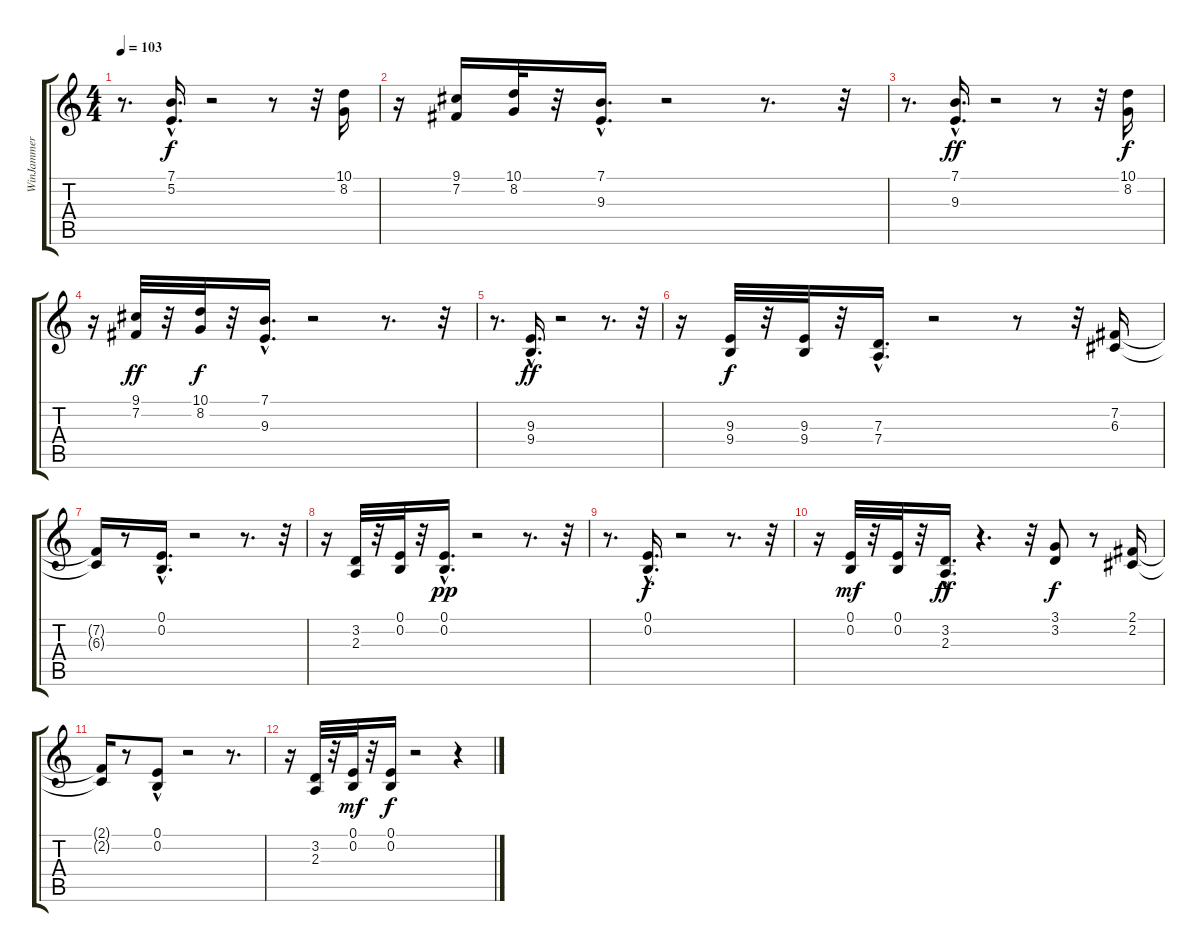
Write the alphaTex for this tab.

\track ("WinJammer Demo" "WinJammer ") {instrument electricpiano2}
\staff {score tabs}
\tuning (E4 B3 G3 D3 A2 E2) {hide}
\ts (4 4)
\tempo 103
\clef g2
\ks c
r.8{d dy f} (7.1{hac} 5.2{hac}).16{d} r.2 r.8 r.32 (10.1 8.2).16 |
r.16 (9.1 7.2).16 (10.1 8.2).32 r.32 (7.1 9.3{hac}).16{d} r.2 r.8{d} r.32 |
r.8{d} (7.1{hac} 9.3{hac}).16{d dy ff} r.2 r.8 r.32 (10.1 8.2).16{dy f} |
r.16 (9.1 7.2).32{dy ff} r.32 (10.1 8.2).32{dy f} r.32 (7.1{hac} 9.3{hac}).16{d} r.2 r.8{d} r.32 |
r.8{d} (9.3{hac} 9.4{hac}).16{d dy ff} r.2 r.8{d} r.32 |
r.16 (9.3 9.4).32{dy f} r.32 (9.3 9.4).32 r.32 (7.3 7.4{hac}).16{d} r.2 r.8 r.32 (7.2 6.3).16 |
(7.2{t} 6.3{t}).16 r.8 (0.1{hac} 0.2{hac}).16{d} r.2 r.8{d} r.32 |
r.16 (3.2 2.3).32 r.32 (0.1 0.2).32 r.32 (0.1{hac} 0.2{hac}).16{d dy pp} r.2 r.8{d} r.32 |
r.8{d} (0.1{hac} 0.2{hac}).16{d dy f} r.2 r.8{d} r.32 |
r.16 (0.1 0.2).32{dy mf} r.32 (0.1 0.2).32 r.32 (3.2{hac} 2.3{hac}).16{d dy ff} r.4{d} r.32 (3.1 3.2).8{dy f} r.8 (2.1 2.2).16 |
(2.1{t} 2.2{t}).16 r.8 (0.1{hac} 0.2).8 r.2 r.8{d} |
r.16 (3.2 2.3).32 r.32 (0.1 0.2).32{dy mf} r.32 (0.1 0.2).16{dy f} r.2 r.4
